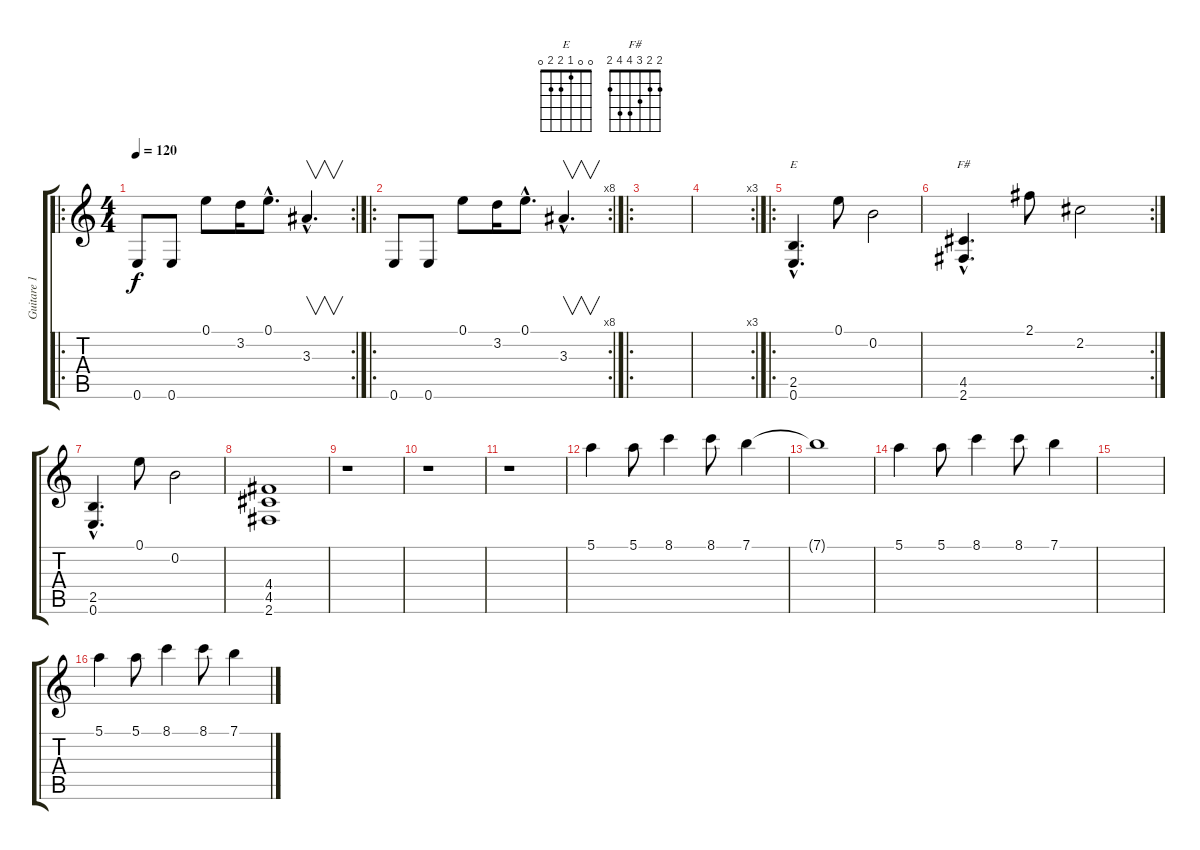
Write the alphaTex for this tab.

\track ("Guitare 1" "Guitare 1") {instrument overdrivenguitar}
\staff {score tabs}
\tuning (E4 B3 G3 D3 A2 E2) {hide}
\chord ("E" 0 0 1 2 2 0)
\chord ("F#" 2 2 3 4 4 2)
\ro
\rc 2
\ts (4 4)
\tempo 120
\clef g2
\ks c
0.6.8{dy f instrument overdrivenguitar} 0.6.8 0.1.8 3.2.16 0.1{hac}.8{d} 3.3{hac}.4{v d} |
\ro
\rc 8
0.6.8 0.6.8 0.1.8 3.2.16 0.1{hac}.8{d} 3.3{hac}.4{v d} |
\ro
|
\rc 3
|
\ro
(2.5{hac} 0.6).4{d ch "E"} 0.1.8 0.2.2 |
\rc 2
(4.5{hac} 2.6{hac}).4{d ch "F#"} 2.1.8 2.2.2 |
(2.5{hac} 0.6).4{d} 0.1.8 0.2.2 |
(4.4 4.5 2.6).1 |
r.1 |
r.1 |
r.1 |
5.1.4 5.1.8 8.1.4 8.1.8 7.1.4 |
7.1{t}.1 |
5.1.4 5.1.8 8.1.4 8.1.8 7.1.4 |
|
5.1.4 5.1.8 8.1.4 8.1.8 7.1.4
